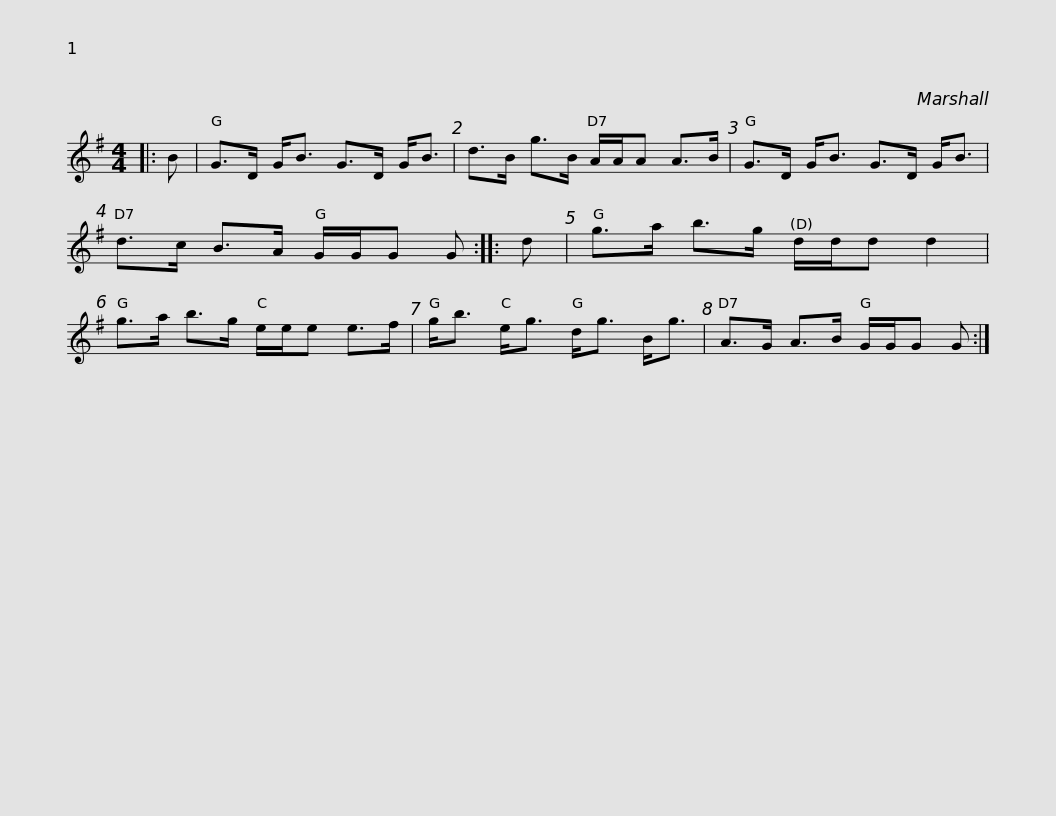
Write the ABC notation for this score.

X:1
L:1/8
M:4/4
I:linebreak $
K:G
V:1 treble
V:1
|: B | G>D G<B G>D G<B | d>B g>B A/A/A A>B | G>D G<B G>D G<B | d>c B>A G/G/G G :: %5
 d |$ g>a b>g d/d/d d2 | g>a b>g e/e/e e>f | g<b e<g d<g B<g | A>G A>B G/G/G G :| %10
